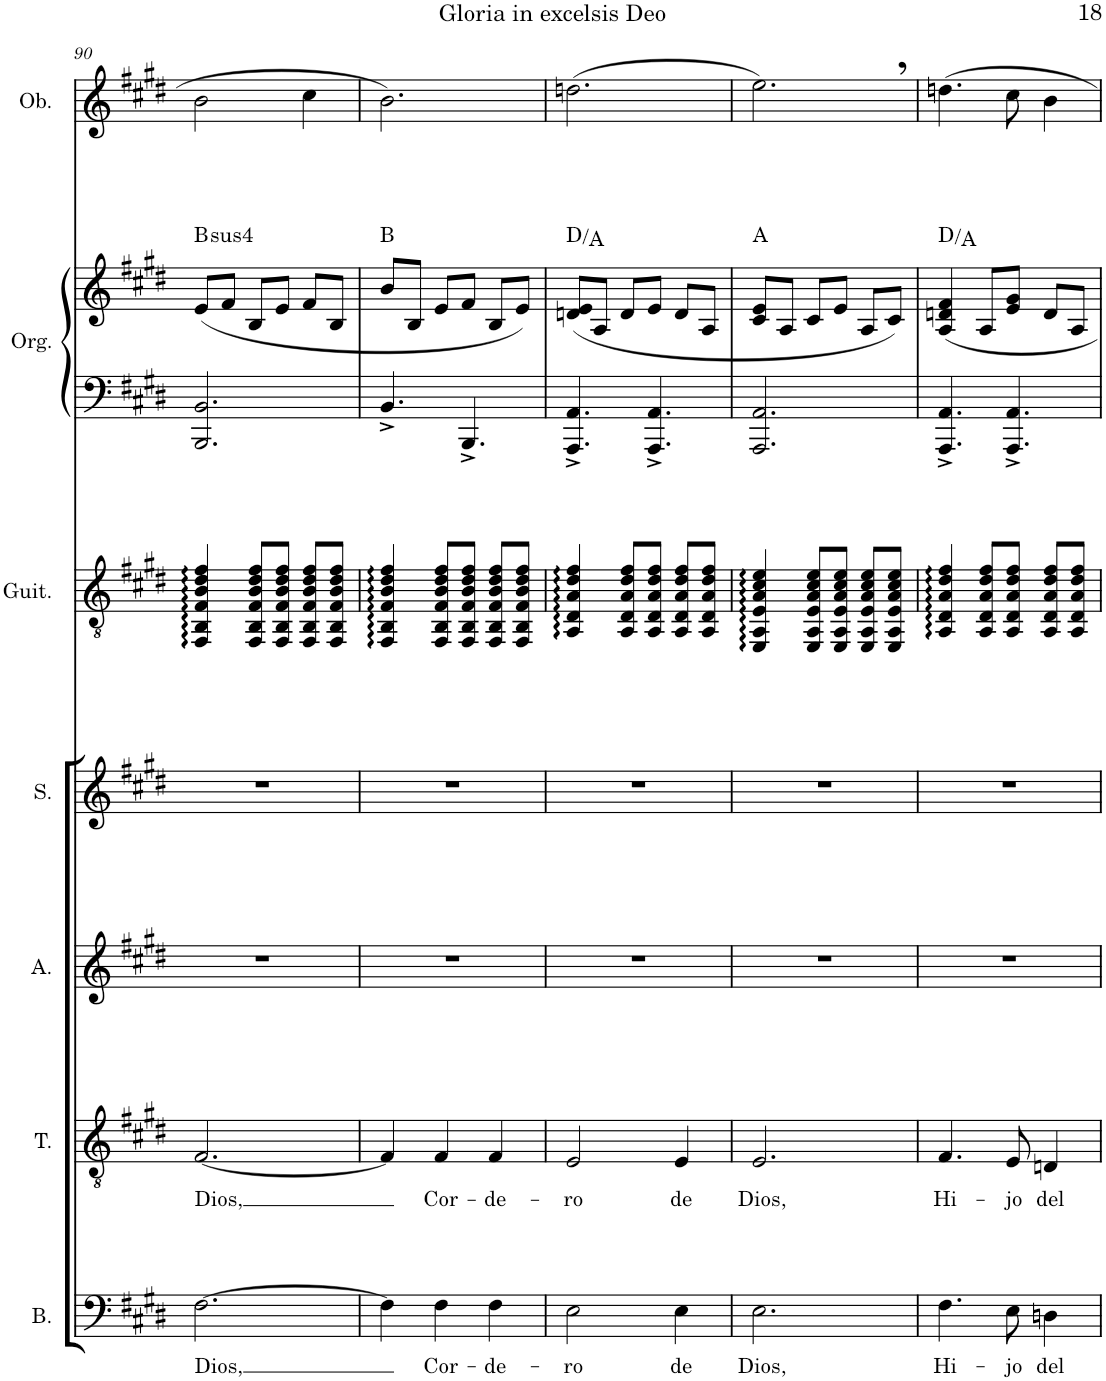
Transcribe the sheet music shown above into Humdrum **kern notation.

**kern	**text	**kern	**text	**kern	**kern	**kern	**kern	**kern	**harte	**kern
*part7	*part7	*part6	*part6	*part5	*part4	*part3	*part2	*part2	*part2	*part1
*staff8	*staff8	*staff7	*staff7	*staff6	*staff5	*staff4	*staff3	*staff2	*	*staff1
*I"Bajo	*	*I"Tenor	*	*I"Alto	*I"Soprano	*I"Guitarra acústica	*I"Órgano	*	*	*I"Oboe
*I'B.	*	*I'T.	*	*I'A.	*I'S.	*I'Guit.	*	*	*	*I'Ob.
!!LO:PB:g=z
*clefF4	*	*clefGv2	*	*clefG2	*clefG2	*clefGv2	*clefF4	*clefG2	*	*clefG2
*k[f#c#g#d#]	*	*k[f#c#g#d#]	*	*k[f#c#g#d#]	*k[f#c#g#d#]	*k[f#c#g#d#]	*k[f#c#g#d#]	*k[f#c#g#d#]	*	*k[f#c#g#d#]
*M3/4	*	*M3/4	*	*M3/4	*M3/4	*M3/4	*M3/4	*M3/4	*	*M3/4
=90	=90	=90	=90	=90	=90	=90	=90	=90	=90	=90
!	!LO:LY:b	!	!LO:LY:b	!	!	!	!	!	!LO:H:kt=4	!
[2.F#\	Dios,	[2.F#/	Dios,	2.r	2.r	4FF#/ 4BB/ 4F#/ 4B/ 4d#/ 4f#/	2.BBB/ 2.BB/	(8e/L	B:sus4	2b\
.	.	.	.	.	.	.	.	8f#/J	.	.
.	.	.	.	.	.	8FF#/ 8BB/ 8F#/ 8B/ 8d#/ 8f#/L	.	8B/L	.	.
.	.	.	.	.	.	8FF#/ 8BB/ 8F#/ 8B/ 8d#/ 8f#/J	.	8e/J	.	.
.	.	.	.	.	.	8FF#/ 8BB/ 8F#/ 8B/ 8d#/ 8f#/L	.	8f#/L	.	4cc#\
.	.	.	.	.	.	8FF#/ 8BB/ 8F#/ 8B/ 8d#/ 8f#/J	.	8B/J	.	.
=91	=91	=91	=91	=91	=91	=91	=91	=91	=91	=91
4F#\]	.	4F#/]	.	2.r	2.r	4FF#/ 4BB/ 4F#/ 4B/ 4d#/ 4f#/	4.BB^/	8b/L	B:maj	2.b\
.	.	.	.	.	.	.	.	8B/J	.	.
!	!LO:LY:b	!	!LO:LY:b	!	!	!	!	!	!	!
4F#\	Cor-	4F#/	Cor-	.	.	8FF#/ 8BB/ 8F#/ 8B/ 8d#/ 8f#/L	.	8e/L	.	.
.	.	.	.	.	.	8FF#/ 8BB/ 8F#/ 8B/ 8d#/ 8f#/J	4.BBB^/	8f#/J	.	.
!	!LO:LY:b	!	!LO:LY:b	!	!	!	!	!	!	!
4F#\	-de-	4F#/	-de-	.	.	8FF#/ 8BB/ 8F#/ 8B/ 8d#/ 8f#/L	.	8B/L	.	.
.	.	.	.	.	.	8FF#/ 8BB/ 8F#/ 8B/ 8d#/ 8f#/J	.	8e/J)	.	.
=92	=92	=92	=92	=92	=92	=92	=92	=92	=92	=92
!	!LO:LY:b	!	!LO:LY:b	!	!	!	!	!	!	!
2E\	-ro	2E/	-ro	2.r	2.r	4AA/ 4D#/ 4A/ 4d#/ 4f#/	4.AAA/^ 4.AA/^	(8dn/ 8e/L	D:maj/5	(2.ddn\
.	.	.	.	.	.	.	.	8A/J	.	.
.	.	.	.	.	.	8AA/ 8D#/ 8A/ 8d#/ 8f#/L	.	8d/L	.	.
.	.	.	.	.	.	8AA/ 8D#/ 8A/ 8d#/ 8f#/J	4.AAA/^ 4.AA/^	8e/J	.	.
!	!LO:LY:b	!	!LO:LY:b	!	!	!	!	!	!	!
4E\	de	4E/	de	.	.	8AA/ 8D#/ 8A/ 8d#/ 8f#/L	.	8d/L	.	.
.	.	.	.	.	.	8AA/ 8D#/ 8A/ 8d#/ 8f#/J	.	8A/J	.	.
=93	=93	=93	=93	=93	=93	=93	=93	=93	=93	=93
!	!LO:LY:b	!	!LO:LY:b	!	!	!	!	!	!	!
2.E\	Dios,	2.E/	Dios,	2.r	2.r	4EE/ 4AA/ 4E/ 4A/ 4c#/ 4e/	2.AAA/ 2.AA/	8c#/ 8e/L	A:maj	2.ee,\)
.	.	.	.	.	.	.	.	8A/J	.	.
.	.	.	.	.	.	8EE/ 8AA/ 8E/ 8A/ 8c#/ 8e/L	.	8c#/L	.	.
.	.	.	.	.	.	8EE/ 8AA/ 8E/ 8A/ 8c#/ 8e/J	.	8e/J	.	.
.	.	.	.	.	.	8EE/ 8AA/ 8E/ 8A/ 8c#/ 8e/L	.	8A/L	.	.
.	.	.	.	.	.	8EE/ 8AA/ 8E/ 8A/ 8c#/ 8e/J	.	8c#/J)	.	.
=94	=94	=94	=94	=94	=94	=94	=94	=94	=94	=94
!	!LO:LY:b	!	!LO:LY:b	!	!	!	!	!	!	!
4.F#\	Hi-	4.F#/	Hi-	2.r	2.r	4AA/ 4D#/ 4A/ 4d#/ 4f#/	4.AAA/^ 4.AA/^	4A/ 4dn/ 4f#/	D:maj/5	4.ddn\
.	.	.	.	.	.	8AA/ 8D#/ 8A/ 8d#/ 8f#/L	.	8A/L	.	.
!	!LO:LY:b	!	!LO:LY:b	!	!	!	!	!	!	!
8E\	-jo	8E/	-jo	.	.	8AA/ 8D#/ 8A/ 8d#/ 8f#/J	4.AAA/^ 4.AA/^	8e/ 8g#/J	.	8cc#\
!	!LO:LY:b	!	!LO:LY:b	!	!	!	!	!	!	!
4Dn\	del	4Dn/	del	.	.	8AA/ 8D#/ 8A/ 8d#/ 8f#/L	.	8d/L	.	4b\
.	.	.	.	.	.	8AA/ 8D#/ 8A/ 8d#/ 8f#/J	.	8A/J	.	.
=	=	=	=	=	=	=	=	=	=	=
*-	*-	*-	*-	*-	*-	*-	*-	*-	*-	*-
